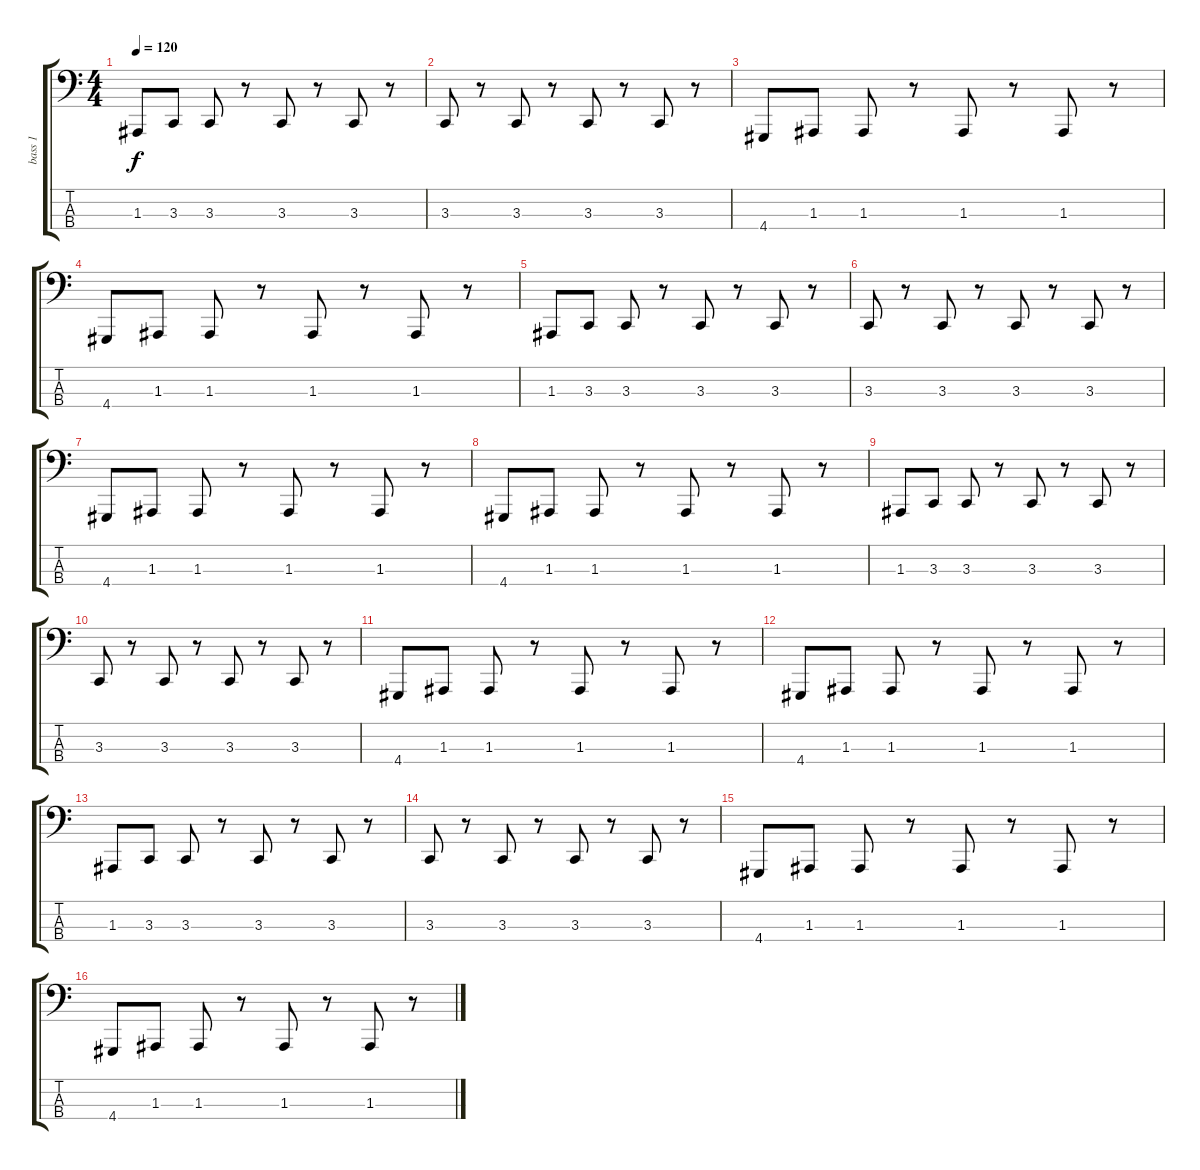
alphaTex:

\track ("bass 1" "bass 1") {instrument lead8bassandlead}
\staff {score tabs}
\tuning (G2 D2 A1 E1) {hide}
\ts (4 4)
\tempo 120
\clef f4
\ks c
1.3.8{dy f volume 7} 3.3.8 3.3.8 r.8 3.3.8 r.8 3.3.8 r.8 |
3.3.8 r.8 3.3.8 r.8 3.3.8 r.8 3.3.8 r.8 |
4.4.8 1.3.8 1.3.8 r.8 1.3.8 r.8 1.3.8 r.8 |
4.4.8 1.3.8 1.3.8 r.8 1.3.8 r.8 1.3.8 r.8 |
1.3.8 3.3.8 3.3.8 r.8 3.3.8 r.8 3.3.8 r.8 |
3.3.8 r.8 3.3.8 r.8 3.3.8 r.8 3.3.8 r.8 |
4.4.8 1.3.8 1.3.8 r.8 1.3.8 r.8 1.3.8 r.8 |
4.4.8 1.3.8 1.3.8 r.8 1.3.8 r.8 1.3.8 r.8 |
1.3.8 3.3.8 3.3.8 r.8 3.3.8 r.8 3.3.8 r.8 |
3.3.8 r.8 3.3.8 r.8 3.3.8 r.8 3.3.8 r.8 |
4.4.8 1.3.8 1.3.8 r.8 1.3.8 r.8 1.3.8 r.8 |
4.4.8 1.3.8 1.3.8 r.8 1.3.8 r.8 1.3.8 r.8 |
1.3.8{volume 5} 3.3.8 3.3.8 r.8 3.3.8 r.8 3.3.8 r.8 |
3.3.8 r.8 3.3.8 r.8 3.3.8 r.8 3.3.8 r.8 |
4.4.8 1.3.8 1.3.8 r.8 1.3.8 r.8 1.3.8 r.8 |
4.4.8 1.3.8 1.3.8 r.8 1.3.8 r.8 1.3.8 r.8
